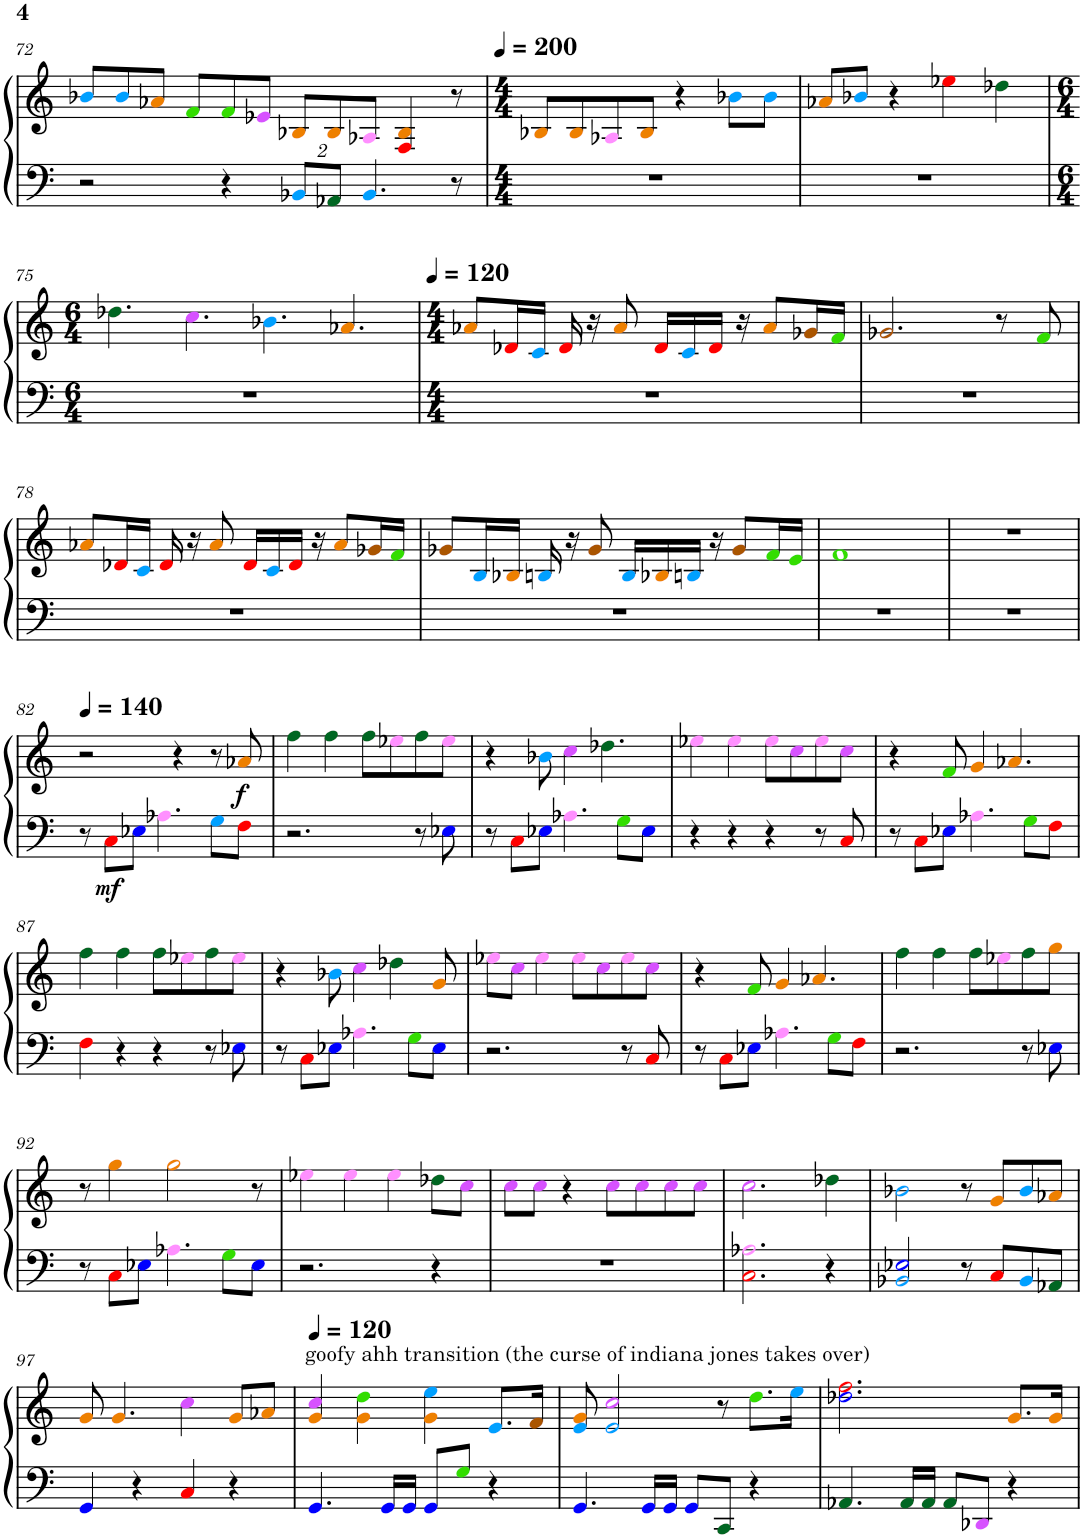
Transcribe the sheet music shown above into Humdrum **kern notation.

**kern	**kern	**dynam
*part1	*part1	*part1
*staff2	*staff1	*staff1/2
*I"Piano	*	*
*I'Pno.	*	*
!!LO:PB:g=z
*clefF4	*clefG2	*
*k[]	*k[]	*
*M12/8	*M12/8	*
=72	=72	=72
2r	8b-Xi/L	.
.	8b-i/	.
.	8a-Xj/J	.
.	8fZ/L	.
4r	8fZ/	.
.	8e-XV/J	.
8BB-Xi/L	8B-Xj/L	.
8AA-XN/J	8B-j/	.
4.BB-i/	8A-Xl/J	.
.	4F!/ 4B-j/	.
8r	8r	.
=73	=73	=73
*M4/4	*M4/4	*
*	*MM200	*
1r	8B-Xj/L	.
.	8B-j/	.
.	8A-Xl/	.
.	8B-j/J	.
.	4r	.
.	8b-Xi\L	.
.	8b-i\J	.
=74	=74	=74
1r	8a-Xj/L	.
.	8b-Xi/J	.
.	4r	.
.	4ee-X!\	.
.	4dd-XN\	.
!!LO:LB:g=z
=75	=75	=75
*M6/4	*M6/4	*
1.r	4.dd-XN\	.
.	4.ccV\	.
.	4.b-Xi\	.
.	4.a-Xj/	.
=76	=76	=76
*M4/4	*M4/4	*
*	*MM120	*
1r	8a-Xj/L	.
.	16d-X!/L	.
.	16ci/JJ	.
.	16d-!/	.
.	16r	.
.	8a-j/	.
.	16d-!/LL	.
.	16ci/	.
.	16d-!/JJ	.
.	16r	.
.	8a-j/L	.
.	16g-X+/L	.
.	16fZ/JJ	.
=77	=77	=77
1r	2.g-X+/	.
.	8r	.
.	8fZ/	.
!!LO:LB:g=z
=78	=78	=78
1r	8a-Xj/L	.
.	16d-X!/L	.
.	16ci/JJ	.
.	16d-!/	.
.	16r	.
.	8a-j/	.
.	16d-!/LL	.
.	16ci/	.
.	16d-!/JJ	.
.	16r	.
.	8a-j/L	.
.	16g-X+/L	.
.	16fZ/JJ	.
=79	=79	=79
1r	8g-X+/L	.
.	16Bi/L	.
.	16B-Xj/JJ	.
.	16Bni/	.
.	16r	.
.	8g-+/	.
.	16Bi/LL	.
.	16B-Xj/	.
.	16Bni/JJ	.
.	16r	.
.	8g-+/L	.
.	16fZ/L	.
.	16eZ/JJ	.
=80	=80	=80
1r	1fZ	.
=81	=81	=81
1r	1r	.
!!LO:LB:g=z
=82	=82	=82
*	*MM140	*
8r	2r	.
!	!	!LO:DY:b=2
8C!\L	.	mf
8E-X|\J	.	.
4.A-Xl\	.	.
.	4r	.
8Gi\L	8r	.
!	!	!LO:DY:b
8F!\J	8a-Xj/	f
=83	=83	=83
2.r	4ffN\	.
.	4ffN\	.
.	8ffN\L	.
.	8ee-Xl\	.
8r	8ffN\	.
8E-X|\	8ee-l\J	.
=84	=84	=84
8r	4r	.
8C!\L	.	.
8E-X|\J	8b-Xi\	.
4.A-Xl\	4ccV\	.
.	4.dd-XN\	.
8GZ\L	.	.
8E-|\J	.	.
=85	=85	=85
4r	4ee-Xl\	.
4r	4ee-l\	.
4r	8ee-l\L	.
.	8ccV\	.
8r	8ee-l\	.
8C!/	8ccV\J	.
=86	=86	=86
8r	4r	.
8C!\L	.	.
8E-X|\J	8fZ/	.
4.A-Xl\	4gj/	.
.	4.a-Xj/	.
8GZ\L	.	.
8F!\J	.	.
!!LO:LB:g=z
=87	=87	=87
4F!\	4ffN\	.
4r	4ffN\	.
4r	8ffN\L	.
.	8ee-Xl\	.
8r	8ffN\	.
8E-X|\	8ee-l\J	.
=88	=88	=88
8r	4r	.
8C!\L	.	.
8E-X|\J	8b-Xi\	.
4.A-Xl\	4ccV\	.
.	4dd-XN\	.
8GZ\L	.	.
8E-|\J	8gj/	.
=89	=89	=89
2.r	8ee-Xl\L	.
.	8ccV\J	.
.	4ee-l\	.
.	8ee-l\L	.
.	8ccV\	.
8r	8ee-l\	.
8C!/	8ccV\J	.
=90	=90	=90
8r	4r	.
8C!\L	.	.
8E-X|\J	8fZ/	.
4.A-Xl\	4gj/	.
.	4.a-Xj/	.
8GZ\L	.	.
8F!\J	.	.
=91	=91	=91
2.r	4ffN\	.
.	4ffN\	.
.	8ffN\L	.
.	8ee-Xl\	.
8r	8ffN\	.
8E-X|\	8ggj\J	.
!!LO:LB:g=z
=92	=92	=92
8r	8r	.
8C!\L	4ggj\	.
8E-X|\J	.	.
4.A-Xl\	2ggj\	.
8GZ\L	.	.
8E-|\J	8r	.
=93	=93	=93
2.r	4ee-Xl\	.
.	4ee-l\	.
.	4ee-l\	.
4r	8dd-XN\L	.
.	8ccV\J	.
=94	=94	=94
1r	8ccV\L	.
.	8ccV\J	.
.	4r	.
.	8ccV\L	.
.	8ccV\	.
.	8ccV\	.
.	8ccV\J	.
=95	=95	=95
2.C!\ 2.A-Xl\	2.ccV\	.
4r	4dd-XN\	.
=96	=96	=96
2BB-Xi/ 2E-X|/	2b-Xi\	.
8r	8r	.
8C!/L	8gj/L	.
8BB-i/	8b-i/	.
8AA-XN/J	8a-Xj/J	.
!!LO:LB:g=z
=97	=97	=97
4GG|/	8gj/	.
.	4.gj/	.
4r	.	.
4C!/	4ccV\	.
4r	8gj/L	.
.	8a-Xj/J	.
=98	=98	=98
*	*MM120	*
!	!LO:TX:a:t=goofy ahh transition (the curse of indiana jones takes over)	!
4.GG|/	4gj/ 4ccV/	.
.	4gj\ 4ddZ\	.
16GG|/LL	.	.
16GG|/JJ	.	.
8GG|/L	4gj\ 4eei\	.
8GZ/J	.	.
4r	8.ei/L	.
.	16f+/Jk	.
=99	=99	=99
4.GG|/	8ei/ 8gj/	.
.	2ei/ 2ccV/	.
16GG|/LL	.	.
16GG|/JJ	.	.
8GG|/L	.	.
8CCN/J	8r	.
4r	8.ddZ\L	.
.	16eei\Jk	.
=100	=100	=100
4.AA-XN/	2.dd-X|\ 2.ff!\	.
16AA-N/LL	.	.
16AA-N/JJ	.	.
8AA-N/L	.	.
8DD-XV/J	.	.
4r	8.gj/L	.
.	16gj/Jk	.
=	=	=
*-	*-	*-
